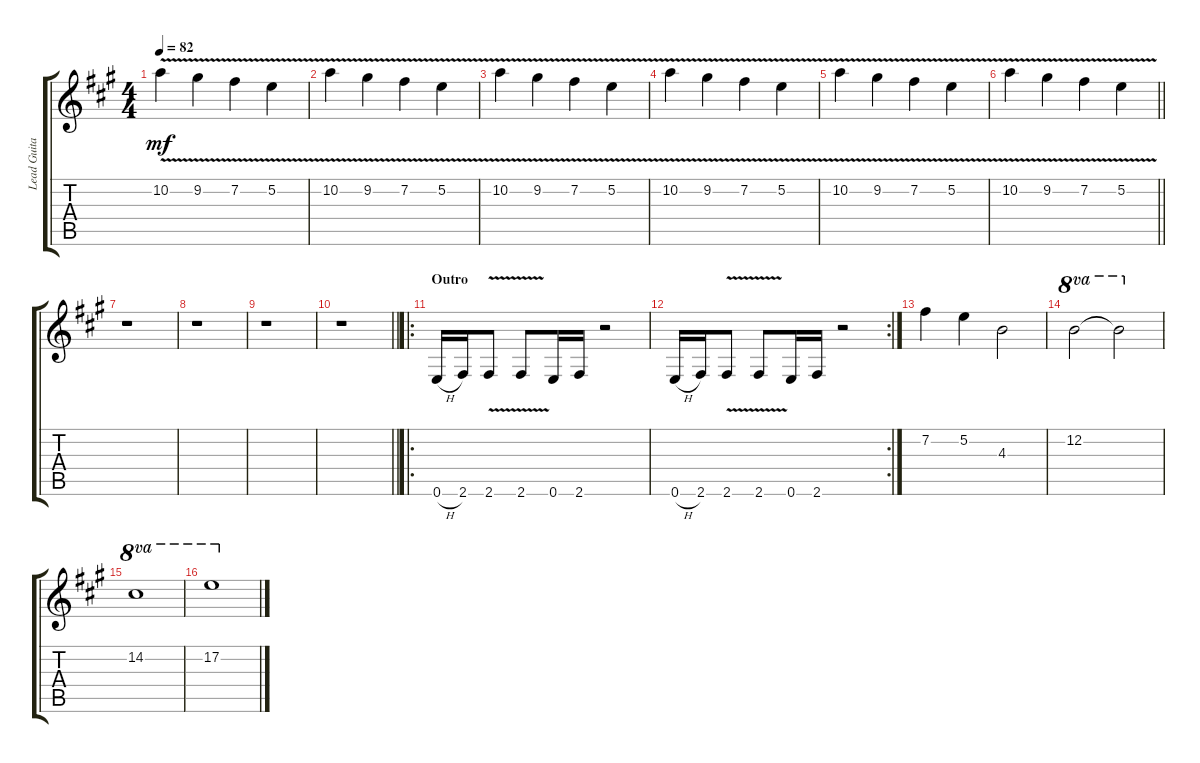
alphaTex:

\track ("Lead Guitar" "Lead Guita") {instrument distortionguitar}
\staff {score tabs}
\tuning (E4 B3 G3 D3 A2 E2) {hide}
\ts (4 4)
\tempo 82
\clef g2
\ks a
10.2{v}.4{dy mf} 9.2{v}.4 7.2{v}.4 5.2{v}.4 |
10.2{v}.4 9.2{v}.4 7.2{v}.4 5.2{v}.4 |
10.2{v}.4 9.2{v}.4 7.2{v}.4 5.2{v}.4 |
10.2{v}.4 9.2{v}.4 7.2{v}.4 5.2{v}.4 |
10.2{v}.4 9.2{v}.4 7.2{v}.4 5.2{v}.4 |
\barLineRight lightlight
10.2{v}.4 9.2{v}.4 7.2{v}.4 5.2{v}.4 |
r.1 |
r.1 |
r.1 |
\barLineRight lightlight
r.1 |
\ro
\section ("" "Outro")
0.6{h}.16 2.6.16 2.6{v}.8 2.6{v}.8 0.6.16 2.6.16 r.2 |
\rc 2
0.6{h}.16 2.6.16 2.6{v}.8 2.6{v}.8 0.6.16 2.6.16 r.2 |
7.2.4 5.2.4 4.3.2 |
12.2.2{ot 8va} 12.2{t}.2{ot 8va} |
14.2.1{ot 8va} |
17.2.1{ot 8va}
